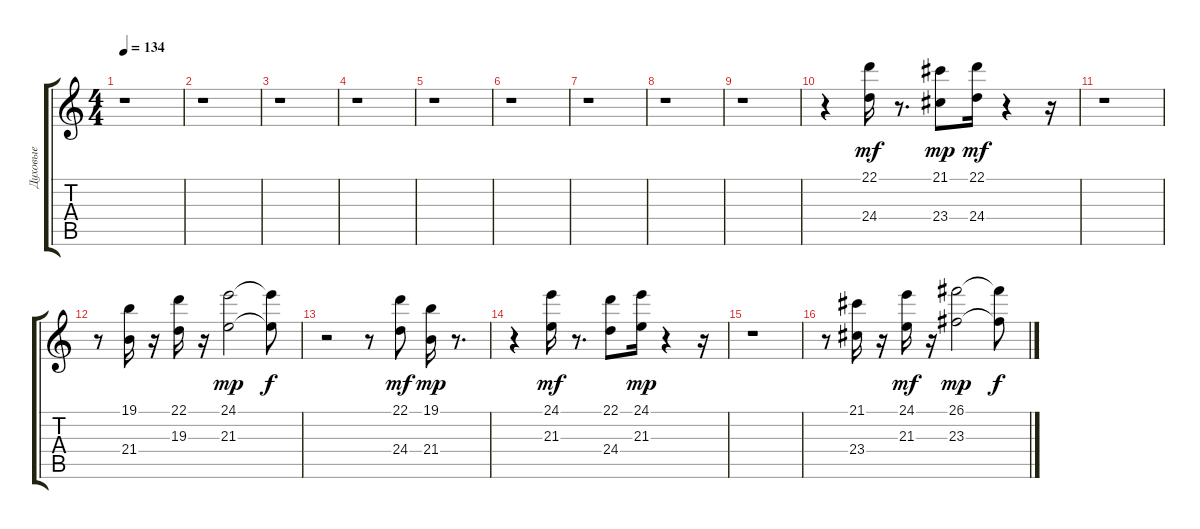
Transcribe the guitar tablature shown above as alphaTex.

\track ("Духовые" "Духовые") {instrument brasssection}
\staff {score tabs}
\tuning (E4 B3 G3 D3 A2 E2) {hide}
\ts (4 4)
\tempo 134
\clef g2
\ks c
r.1{dy mf} |
r.1 |
r.1 |
r.1 |
r.1 |
r.1 |
r.1 |
r.1 |
r.1 |
r.4 (22.1 24.4).16 r.8{d} (21.1 23.4).8{dy mp} (22.1 24.4).16{dy mf} r.4 r.16 |
r.1 |
r.8 (19.1 21.4).16 r.16 (22.1 19.3).16 r.16 (24.1 21.3).2{dy mp} (24.1{t} 21.3{t}).8{dy f} |
r.2 r.8 (22.1 24.4).8{dy mf} (19.1 21.4).16{dy mp} r.8{d} |
r.4 (24.1 21.3).16{dy mf} r.8{d} (22.1 24.4).8 (24.1 21.3).16{dy mp} r.4 r.16 |
r.1 |
r.8 (21.1 23.4).16 r.16 (24.1 21.3).16{dy mf} r.16 (26.1 23.3).2{dy mp} (26.1{t} 23.3{t}).8{dy f}
